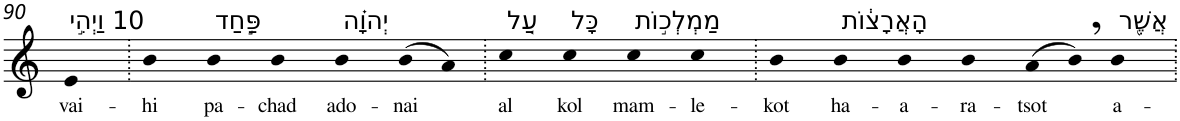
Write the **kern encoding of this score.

**kern	**text
*part1	*part1
*staff1	*staff1
*I"Piano	*
*I'Pno	*
!!LO:PB:g=z
*clefG2	*
*k[]	*
=90	=90
!LO:TX:a:t=10 וַיְהִ֣י	!
!	!LO:LY:b
4e	vai-
=91.	=91.
!	!LO:LY:b
4b	-hi
!LO:TX:a:t=פַּ֣חַד	!
!	!LO:LY:b
4b	pa-
!	!LO:LY:b
4b	-chad
!LO:TX:a:t=יְהוָ֗ה	!
!	!LO:LY:b
4b	ado-
!	!LO:LY:b
(>8b	-nai
8a)	.
=92.	=92.
!LO:TX:a:t=עַ֚ל	!
!	!LO:LY:b
4cc	al
!LO:TX:a:t=כָּל	!
!	!LO:LY:b
4cc	kol
!LO:TX:a:t=מַמְלְכ֣וֹת	!
!	!LO:LY:b
4cc	mam-
!	!LO:LY:b
4cc	-le-
=93.	=93.
!	!LO:LY:b
4b	-kot
!LO:TX:a:t=הָאֲרָצ֔וֹת	!
!	!LO:LY:b
4b	ha-
!	!LO:LY:b
4b	-a-
!	!LO:LY:b
4b	-ra-
!	!LO:LY:b
(>8a	-tsot
8b,)	.
!LO:TX:a:t=אֲשֶׁ֖ר	!
!	!LO:LY:b
4b	a-
=.	=.
*-	*-
